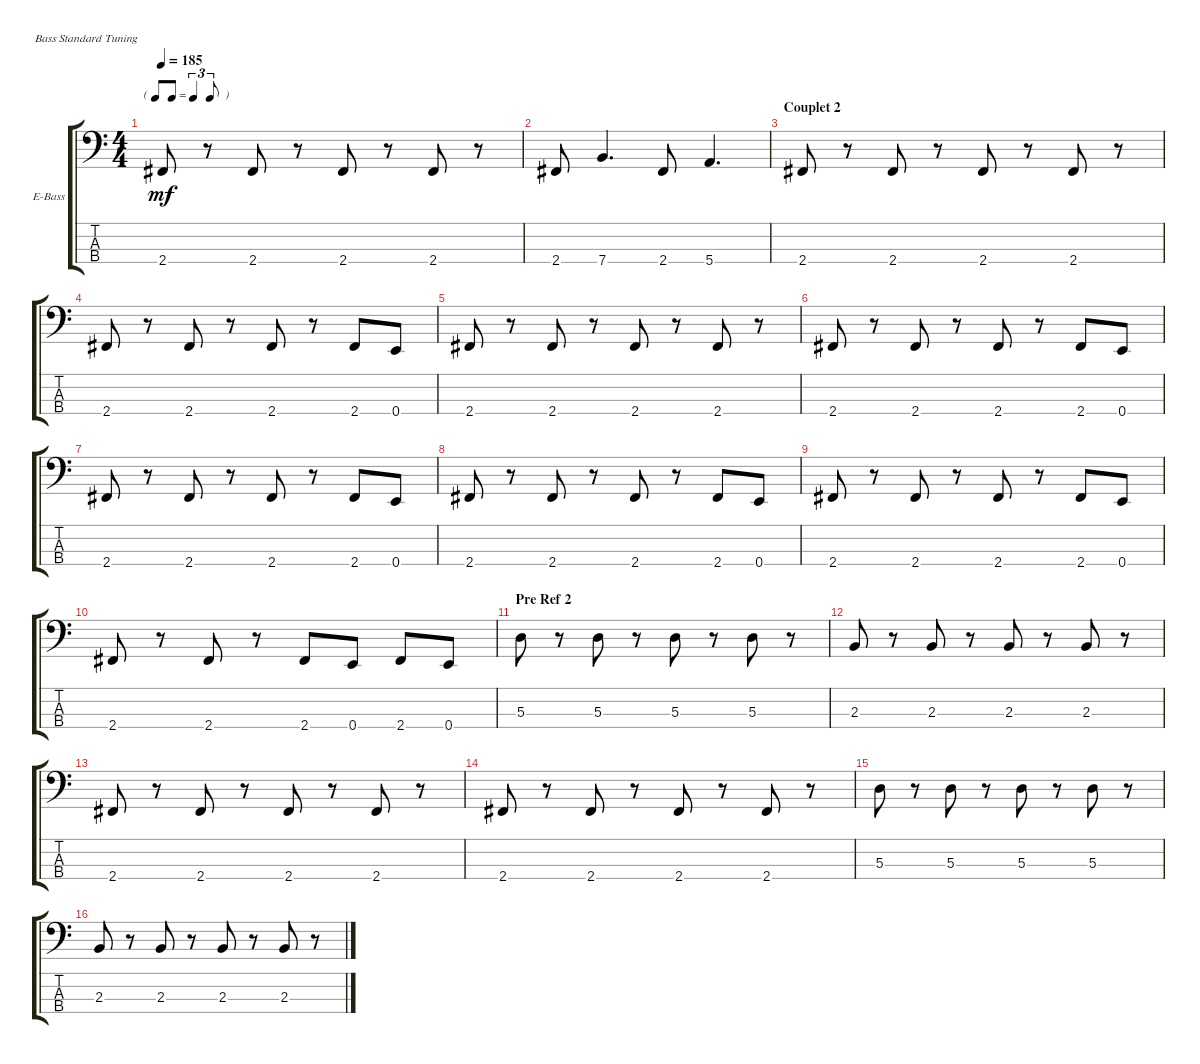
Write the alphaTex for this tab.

\defaultSystemsLayout 4
\bracketExtendMode groupsimilarinstruments
\firstSystemTrackNameOrientation horizontal
\otherSystemsTrackNameOrientation horizontal
\track ("Fender Precision Bass '71" "E-Bass") {instrument electricbassfinger}
\staff {score tabs}
\tuning (G2 D2 A1 E1)
\ts (4 4)
\tf triplet8th
\tempo 185
\clef f4
\ks c
2.4{acc #}.8{dy mf} r.8 2.4{acc #}.8 r.8 2.4{acc #}.8 r.8 2.4{acc #}.8 r.8 |
2.4{acc #}.8 7.4.4{d} 2.4{acc #}.8 5.4.4{d} |
\section ("" "Couplet 2")
2.4{acc #}.8 r.8 2.4{acc #}.8 r.8 2.4{acc #}.8 r.8 2.4{acc #}.8 r.8 |
2.4{acc #}.8 r.8 2.4{acc #}.8 r.8 2.4{acc #}.8 r.8 2.4{acc #}.8 0.4.8 |
2.4{acc #}.8 r.8 2.4{acc #}.8 r.8 2.4{acc #}.8 r.8 2.4{acc #}.8 r.8 |
2.4{acc #}.8 r.8 2.4{acc #}.8 r.8 2.4{acc #}.8 r.8 2.4{acc #}.8 0.4.8 |
2.4{acc #}.8 r.8 2.4{acc #}.8 r.8 2.4{acc #}.8 r.8 2.4{acc #}.8 0.4.8 |
2.4{acc #}.8 r.8 2.4{acc #}.8 r.8 2.4{acc #}.8 r.8 2.4{acc #}.8 0.4.8 |
2.4{acc #}.8 r.8 2.4{acc #}.8 r.8 2.4{acc #}.8 r.8 2.4{acc #}.8 0.4.8 |
2.4{acc #}.8 r.8 2.4{acc #}.8 r.8 2.4{acc #}.8 0.4.8 2.4{acc #}.8 0.4.8 |
\section ("" "Pre Ref 2")
5.3.8 r.8 5.3.8 r.8 5.3.8 r.8 5.3.8 r.8 |
2.3.8 r.8 2.3.8 r.8 2.3.8 r.8 2.3.8 r.8 |
2.4{acc #}.8 r.8 2.4{acc #}.8 r.8 2.4{acc #}.8 r.8 2.4{acc #}.8 r.8 |
2.4{acc #}.8 r.8 2.4{acc #}.8 r.8 2.4{acc #}.8 r.8 2.4{acc #}.8 r.8 |
5.3.8 r.8 5.3.8 r.8 5.3.8 r.8 5.3.8 r.8 |
2.3.8 r.8 2.3.8 r.8 2.3.8 r.8 2.3.8 r.8
